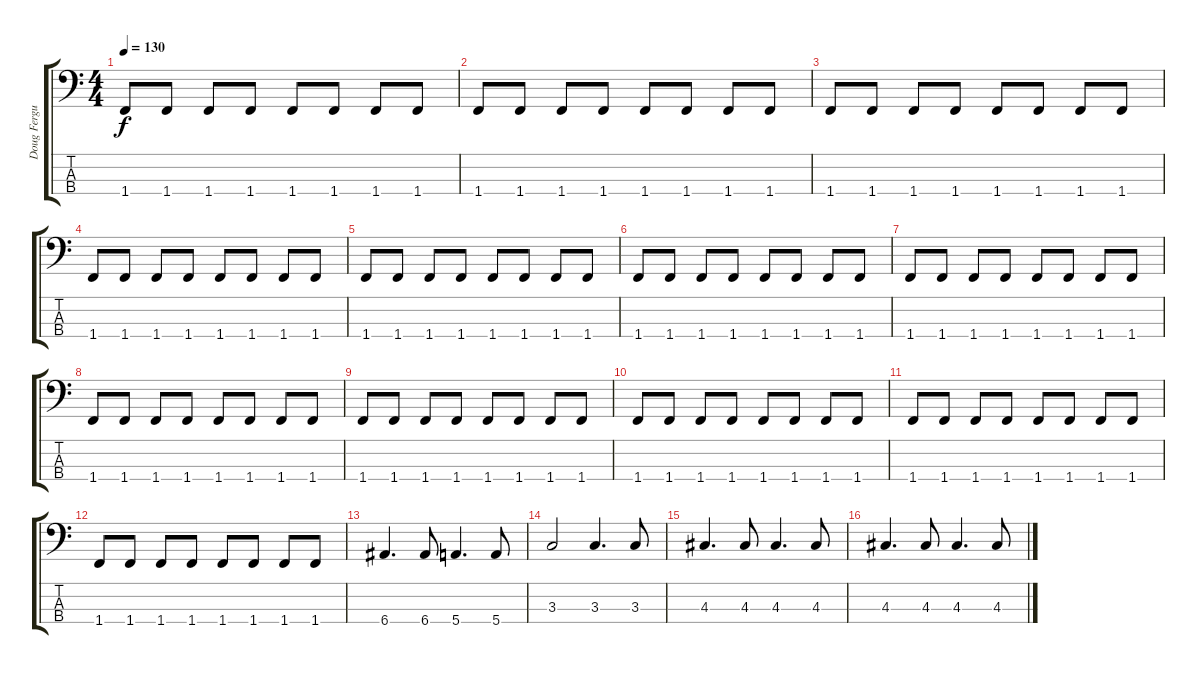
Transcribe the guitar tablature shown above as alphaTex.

\track ("Doug Ferguson (Bass)" "Doug Fergu") {instrument electricbassfinger}
\staff {score tabs}
\tuning (G2 D2 A1 E1) {hide}
\ts (4 4)
\tempo 130
\clef f4
\ks c
1.4.8{dy f} 1.4.8 1.4.8 1.4.8 1.4.8 1.4.8 1.4.8 1.4.8 |
1.4.8 1.4.8 1.4.8 1.4.8 1.4.8 1.4.8 1.4.8 1.4.8 |
1.4.8 1.4.8 1.4.8 1.4.8 1.4.8 1.4.8 1.4.8 1.4.8 |
1.4.8 1.4.8 1.4.8 1.4.8 1.4.8 1.4.8 1.4.8 1.4.8 |
1.4.8 1.4.8 1.4.8 1.4.8 1.4.8 1.4.8 1.4.8 1.4.8 |
1.4.8 1.4.8 1.4.8 1.4.8 1.4.8 1.4.8 1.4.8 1.4.8 |
1.4.8 1.4.8 1.4.8 1.4.8 1.4.8 1.4.8 1.4.8 1.4.8 |
1.4.8 1.4.8 1.4.8 1.4.8 1.4.8 1.4.8 1.4.8 1.4.8 |
1.4.8 1.4.8 1.4.8 1.4.8 1.4.8 1.4.8 1.4.8 1.4.8 |
1.4.8 1.4.8 1.4.8 1.4.8 1.4.8 1.4.8 1.4.8 1.4.8 |
1.4.8 1.4.8 1.4.8 1.4.8 1.4.8 1.4.8 1.4.8 1.4.8 |
1.4.8 1.4.8 1.4.8 1.4.8 1.4.8 1.4.8 1.4.8 1.4.8 |
6.4.4{d} 6.4.8 5.4.4{d} 5.4.8 |
3.3.2 3.3.4{d} 3.3.8 |
4.3.4{d} 4.3.8 4.3.4{d} 4.3.8 |
4.3.4{d} 4.3.8 4.3.4{d} 4.3.8
